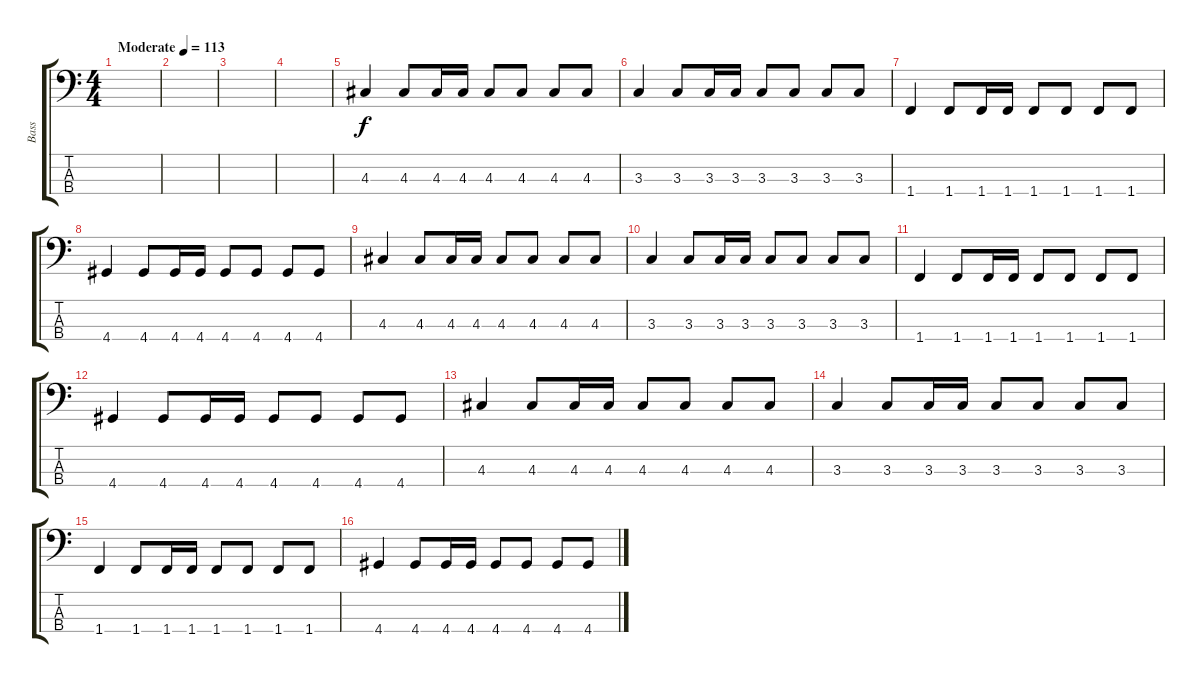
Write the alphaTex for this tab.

\track ("Bass" "Bass") {instrument electricbassfinger}
\staff {score tabs}
\tuning (G2 D2 A1 E1) {hide}
\ts (4 4)
\tempo (113 "Moderate")
\clef f4
\ks c
|
|
|
|
4.3.4 4.3.8 4.3.16 4.3.16 4.3.8 4.3.8 4.3.8 4.3.8 |
3.3.4 3.3.8 3.3.16 3.3.16 3.3.8 3.3.8 3.3.8 3.3.8 |
1.4.4 1.4.8 1.4.16 1.4.16 1.4.8 1.4.8 1.4.8 1.4.8 |
4.4.4 4.4.8 4.4.16 4.4.16 4.4.8 4.4.8 4.4.8 4.4.8 |
4.3.4 4.3.8 4.3.16 4.3.16 4.3.8 4.3.8 4.3.8 4.3.8 |
3.3.4 3.3.8 3.3.16 3.3.16 3.3.8 3.3.8 3.3.8 3.3.8 |
1.4.4 1.4.8 1.4.16 1.4.16 1.4.8 1.4.8 1.4.8 1.4.8 |
4.4.4 4.4.8 4.4.16 4.4.16 4.4.8 4.4.8 4.4.8 4.4.8 |
4.3.4 4.3.8 4.3.16 4.3.16 4.3.8 4.3.8 4.3.8 4.3.8 |
3.3.4 3.3.8 3.3.16 3.3.16 3.3.8 3.3.8 3.3.8 3.3.8 |
1.4.4 1.4.8 1.4.16 1.4.16 1.4.8 1.4.8 1.4.8 1.4.8 |
4.4.4 4.4.8 4.4.16 4.4.16 4.4.8 4.4.8 4.4.8 4.4.8
